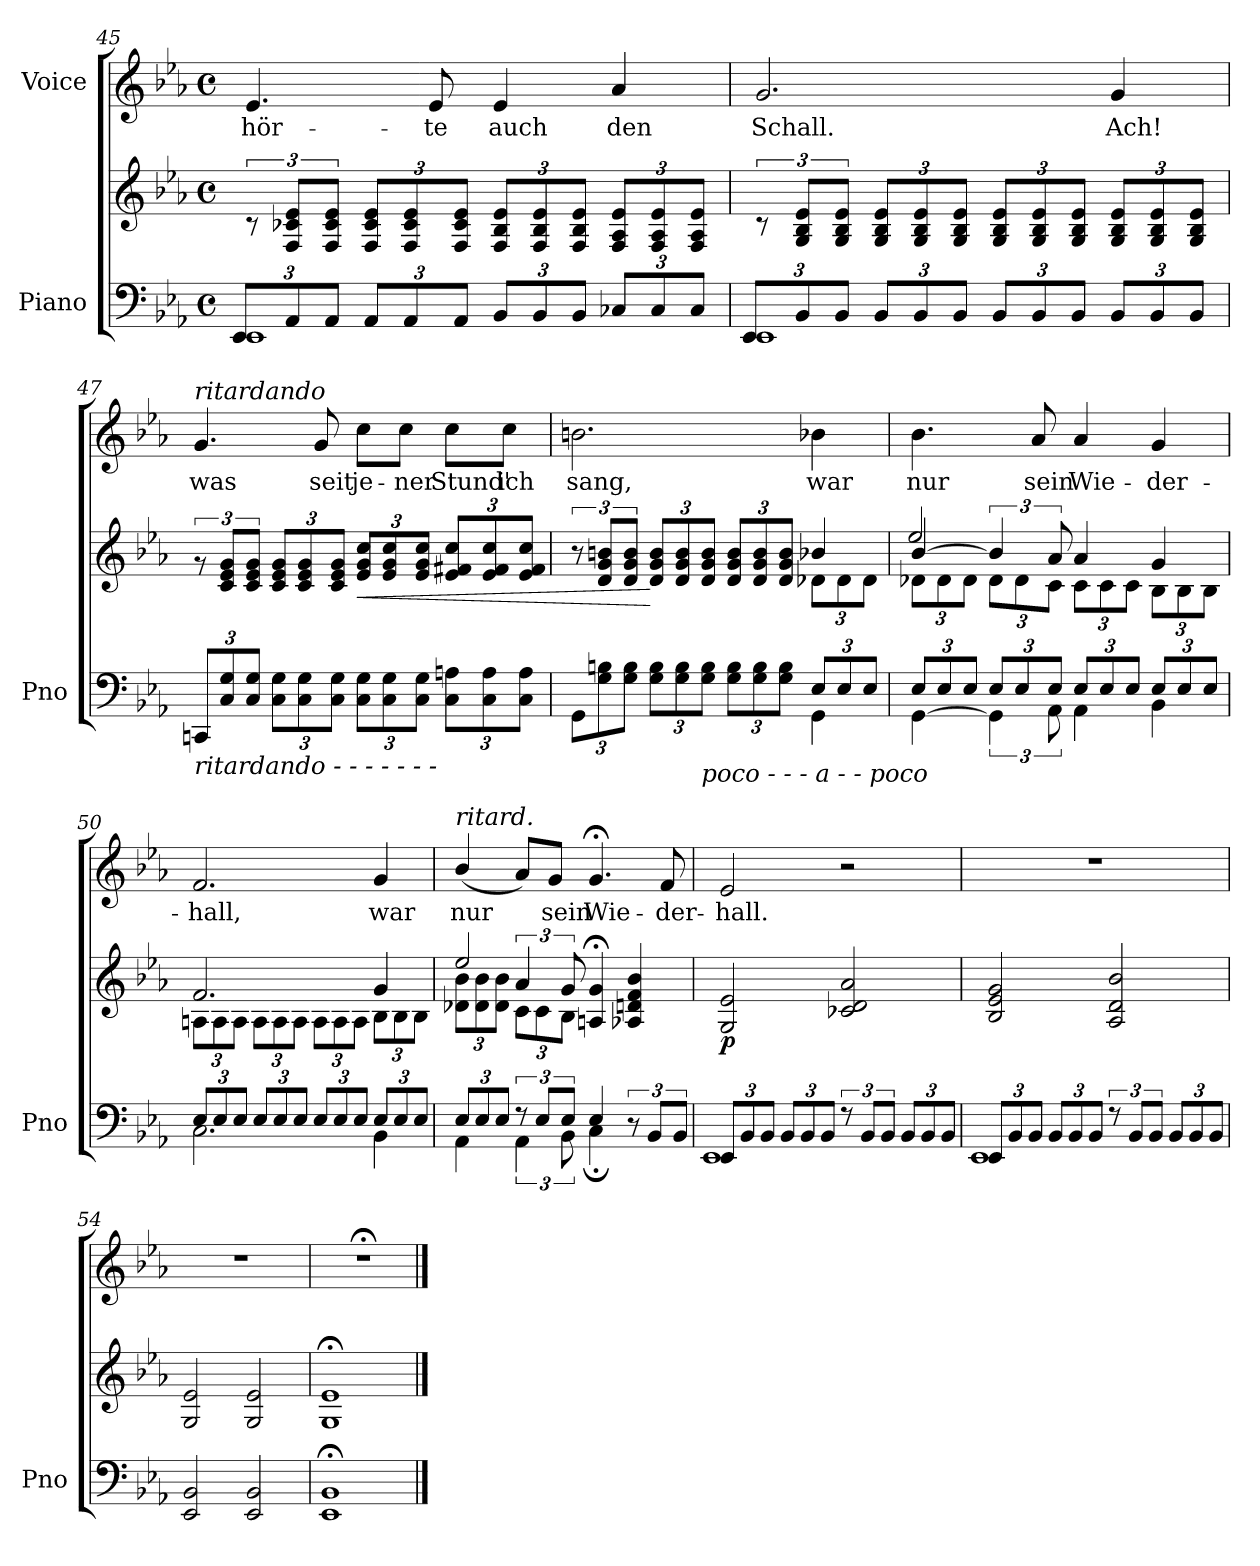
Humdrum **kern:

**kern	**kern	**dynam	**kern	**text
*part2	*part2	*part2	*part1	*part1
*staff3	*staff2	*staff2/3	*staff1	*staff1
*I"Piano	*	*	*I"Voice	*
*I'Pno	*	*	*	*
!!LO:LB:g=z
*clefF4	*clefG2	*	*clefG2	*
*k[b-e-a-]	*k[b-e-a-]	*	*k[b-e-a-]	*
*M4/4	*M4/4	*	*M4/4	*
*met(c)	*met(c)	*	*met(c)	*
=45	=45	=45	=45	=45
*^	*	*	*	*
*	*Xbrackettup	*	*	*	*
*	*	*^	*	*	*
!	!	!	!	!	!	!LO:LY:b
1EE-	12EE-/L	1ryy	12r	.	4.e-/	hör-
.	12AA-/	.	12F/ 12c-X/ 12e-/L	.	.	.
.	12AA-/J	.	12F/ 12c-/ 12e-/J	.	.	.
*	*	*	*Xbrackettup	*	*	*
.	12AA-/L	.	12F/ 12c-/ 12e-/L	.	.	.
.	12AA-/	.	12F/ 12c-/ 12e-/	.	.	.
!	!	!	!	!	!	!LO:LY:b
.	.	.	.	.	8e-/	-te
.	12AA-/J	.	12F/ 12c-/ 12e-/J	.	.	.
!	!	!	!	!	!	!LO:LY:b
.	12BB-/L	.	12F/ 12B-/ 12e-/L	.	4e-/	auch
.	12BB-/	.	12F/ 12B-/ 12e-/	.	.	.
.	12BB-/J	.	12F/ 12B-/ 12e-/J	.	.	.
!	!	!	!	!	!	!LO:LY:b
.	12C-X/L	.	12F/ 12A-/ 12e-/L	.	4a-/	den
.	12C-/	.	12F/ 12A-/ 12e-/	.	.	.
.	12C-/J	.	12F/ 12A-/ 12e-/J	.	.	.
=46	=46	=46	=46	=46	=46	=46
*	*	*	*brackettup	*	*	*
!	!	!	!	!	!	!LO:LY:b
1EE-	12EE-/L	1ryy	12r	.	2.g/	Schall.
.	12BB-/	.	12G/ 12B-/ 12e-/L	.	.	.
.	12BB-/J	.	12G/ 12B-/ 12e-/J	.	.	.
*	*	*	*Xbrackettup	*	*	*
.	12BB-/L	.	12G/ 12B-/ 12e-/L	.	.	.
.	12BB-/	.	12G/ 12B-/ 12e-/	.	.	.
.	12BB-/J	.	12G/ 12B-/ 12e-/J	.	.	.
.	12BB-/L	.	12G/ 12B-/ 12e-/L	.	.	.
.	12BB-/	.	12G/ 12B-/ 12e-/	.	.	.
.	12BB-/J	.	12G/ 12B-/ 12e-/J	.	.	.
!	!	!	!	!	!	!LO:LY:b
.	12BB-/L	.	12G/ 12B-/ 12e-/L	.	4g/	Ach!
.	12BB-/	.	12G/ 12B-/ 12e-/	.	.	.
.	12BB-/J	.	12G/ 12B-/ 12e-/J	.	.	.
!!LO:LB:g=z
=47	=47	=47	=47	=47	=47	=47
*	*	*	*brackettup	*	*	*
!	!	!	!	!	!LO:TX:a:i:t=ritardando	!
!LO:TX:b:i:t=ritardando      -      -      -      -      -      -      -	!	!	!	!	!	!
!	!	!	!	!	!	!LO:LY:b
1ryy	12CCn/L	1ryy	12r	.	4.g/	was
.	12C/ 12G/	.	12c/ 12e-/ 12g/L	.	.	.
.	12C/ 12G/J	.	12c/ 12e-/ 12g/J	.	.	.
*	*	*	*Xbrackettup	*	*	*
.	12C\ 12G\L	.	12c/ 12e-/ 12g/L	.	.	.
.	12C\ 12G\	.	12c/ 12e-/ 12g/	.	.	.
!	!	!	!	!	!	!LO:LY:b
.	.	.	.	.	8g/	seit
.	12C\ 12G\J	.	12c/ 12e-/ 12g/J	.	.	.
!	!	!	!	!LO:HP:b	!	!LO:LY:b
.	12C\ 12G\L	.	12e-/ 12g/ 12cc/L	<	8cc\L	je-
.	12C\ 12G\	.	12e-/ 12g/ 12cc/	.	.	.
!	!	!	!	!	!	!LO:LY:b
.	.	.	.	.	8cc\J	-ner
.	12C\ 12G\J	.	12e-/ 12g/ 12cc/J	.	.	.
!	!	!	!	!	!	!LO:LY:b
.	12C\ 12An\L	.	12e-/ 12f#X/ 12cc/L	.	8cc\L	Stund'
.	12C\ 12A\	.	12e-/ 12f#/ 12cc/	.	.	.
!	!	!	!	!	!	!LO:LY:b
.	.	.	.	.	8cc\J	ich
.	12C\ 12A\J	.	12e-/ 12f#/ 12cc/J	.	.	.
!!LO:LB:g=z
=48	=48	=48	=48	=48	=48	=48
*	*	*brackettup	*	*	*	*
!	!	!	!	!	!	!LO:LY:b
12GG\L	2.ryy	12r	2.ryy	.	2.bn\	sang,
12G\ 12Bn\	.	12d/ 12g/ 12bn/L	.	.	.	.
12G\ 12B\J	.	12d/ 12g/ 12b/J	.	.	.	.
*	*	*Xbrackettup	*	*	*	*
12G\ 12B\L	.	12d/ 12g/ 12b/L	.	[	.	.
12G\ 12B\	.	12d/ 12g/ 12b/	.	.	.	.
!LO:TX:b:i:t=poco             -       -       -       a     -           -         poco	!	!	!	!	!	!
12G\ 12B\J	.	12d/ 12g/ 12b/J	.	.	.	.
12G\ 12B\L	.	12d/ 12g/ 12b/L	.	.	.	.
12G\ 12B\	.	12d/ 12g/ 12b/	.	.	.	.
12G\ 12B\J	.	12d/ 12g/ 12b/J	.	.	.	.
!	!	!	!	!	!	!LO:LY:b
12E-/L	4GG\	4b-X/	12d-X\L	.	4b-X\	war
12E-/	.	.	12d-\	.	.	.
12E-/J	.	.	12d-\J	.	.	.
=49	=49	=49	=49	=49	=49	=49
*	*	*	*^	*	*	*
!	!	!	!	!	!	!	!LO:LY:b
[4GG\	12E-/L	[4b-/	12d-X\L	2ee-/	.	4.b-\	nur
.	12E-/	.	12d-\	.	.	.	.
.	12E-/J	.	12d-\J	.	.	.	.
*brackettup	*Xbrackettup	*brackettup	*Xbrackettup	*	*	*	*
6GG\]	12E-/L	6b-/]	12d-\L	.	.	.	.
.	12E-/	.	12d-\	.	.	.	.
!	!	!	!	!	!	!	!LO:LY:b
.	.	.	.	.	.	8a-/	sein
12AA-\	12E-/J	12a-/	12c\J	.	.	.	.
!	!	!	!	!	!	!	!LO:LY:b
4AA-\	12E-/L	4a-/	12c\L	2ryy	.	4a-/	Wie-
.	12E-/	.	12c\	.	.	.	.
.	12E-/J	.	12c\J	.	.	.	.
!	!	!	!	!	!	!	!LO:LY:b
4BB-\	12E-/L	4g/	12B-\L	.	.	4g/	-der-
.	12E-/	.	12B-\	.	.	.	.
.	12E-/J	.	12B-\J	.	.	.	.
*	*	*	*v	*v	*	*	*
!!LO:LB:g=z
=50	=50	=50	=50	=50	=50	=50
!	!	!	!	!	!	!LO:LY:b
2.C\	12E-/L	2.f/	12An\L	.	2.f/	-hall,
.	12E-/	.	12A\	.	.	.
.	12E-/J	.	12A\J	.	.	.
.	12E-/L	.	12A\L	.	.	.
.	12E-/	.	12A\	.	.	.
.	12E-/J	.	12A\J	.	.	.
.	12E-/L	.	12A\L	.	.	.
.	12E-/	.	12A\	.	.	.
.	12E-/J	.	12A\J	.	.	.
!	!	!	!	!	!	!LO:LY:b
4BB-\	12E-/L	4g/	12B-\L	.	4g/	war
.	12E-/	.	12B-\	.	.	.
.	12E-/J	.	12B-\J	.	.	.
!!LO:PB:g=z
=51	=51	=51	=51	=51	=51	=51
*	*	*	*^	*	*	*
!	!	!	!	!	!	!LO:TX:a:i:t=ritard.	!
!	!	!	!	!	!	!	!LO:LY:b
12E-/L	4AA-\	4ryy	12d-X\ 12b-\L	2ee-/	.	(4b-/	nur
12E-/	.	.	12d-\ 12b-\	.	.	.	.
12E-/J	.	.	12d-\ 12b-\J	.	.	.	.
*brackettup	*	*brackettup	*Xbrackettup	*	*	*	*
12r	6AA-\	6a-/	12c\L	.	.	8a-/L)	.
12E-/L	.	.	12c\	.	.	.	.
!	!	!	!	!	!	!	!LO:LY:b
.	.	.	.	.	.	8g/J	sein
12E-/J	12BB-\	12g/	12B-\J	.	.	.	.
!	!	!	!	!	!	!	!LO:LY:b
4E-/	4C;\	4An/;< 4g/;<	2ryy	2ryy	.	4.g;</	Wie-
12r	4ryy	4A-X/ 4dn/ 4f/ 4b-/	.	.	.	.	.
12BB-/L	.	.	.	.	.	.	.
!	!	!	!	!	!	!	!LO:LY:b
.	.	.	.	.	.	8f/	-der-
12BB-/J	.	.	.	.	.	.	.
*	*	*v	*v	*v	*	*	*
=52	=52	=52	=52	=52	=52
*Xbrackettup	*	*	*	*	*
!	!	!	!LO:DY:b	!	!LO:LY:b
12EE-/L	1EE-	2G/ 2e-/	p	2e-/	-hall.
12BB-/	.	.	.	.	.
12BB-/J	.	.	.	.	.
12BB-/L	.	.	.	.	.
12BB-/	.	.	.	.	.
12BB-/J	.	.	.	.	.
*brackettup	*	*	*	*	*
12r	.	2c-X/ 2d/ 2a-/	.	2r	.
12BB-/L	.	.	.	.	.
12BB-/J	.	.	.	.	.
*Xbrackettup	*	*	*	*	*
12BB-/L	.	.	.	.	.
12BB-/	.	.	.	.	.
12BB-/J	.	.	.	.	.
=53	=53	=53	=53	=53	=53
12EE-/L	1EE-	2B-/ 2e-/ 2g/	.	1r	.
12BB-/	.	.	.	.	.
12BB-/J	.	.	.	.	.
12BB-/L	.	.	.	.	.
12BB-/	.	.	.	.	.
12BB-/J	.	.	.	.	.
*brackettup	*	*	*	*	*
12r	.	2A-/ 2d/ 2b-/	.	.	.
12BB-/L	.	.	.	.	.
12BB-/J	.	.	.	.	.
*Xbrackettup	*	*	*	*	*
12BB-/L	.	.	.	.	.
12BB-/	.	.	.	.	.
12BB-/J	.	.	.	.	.
*v	*v	*	*	*	*
!!LO:LB:g=z
=54	=54	=54	=54	=54
2EE-/ 2BB-/	2G/ 2e-/	.	1r	.
2EE-/ 2BB-/	2G/ 2e-/	.	.	.
=55	=55	=55	=55	=55
1EE-; 1BB-;	1G;< 1e-;<	.	1r;<	.
==	==	==	==	==
*-	*-	*-	*-	*-
